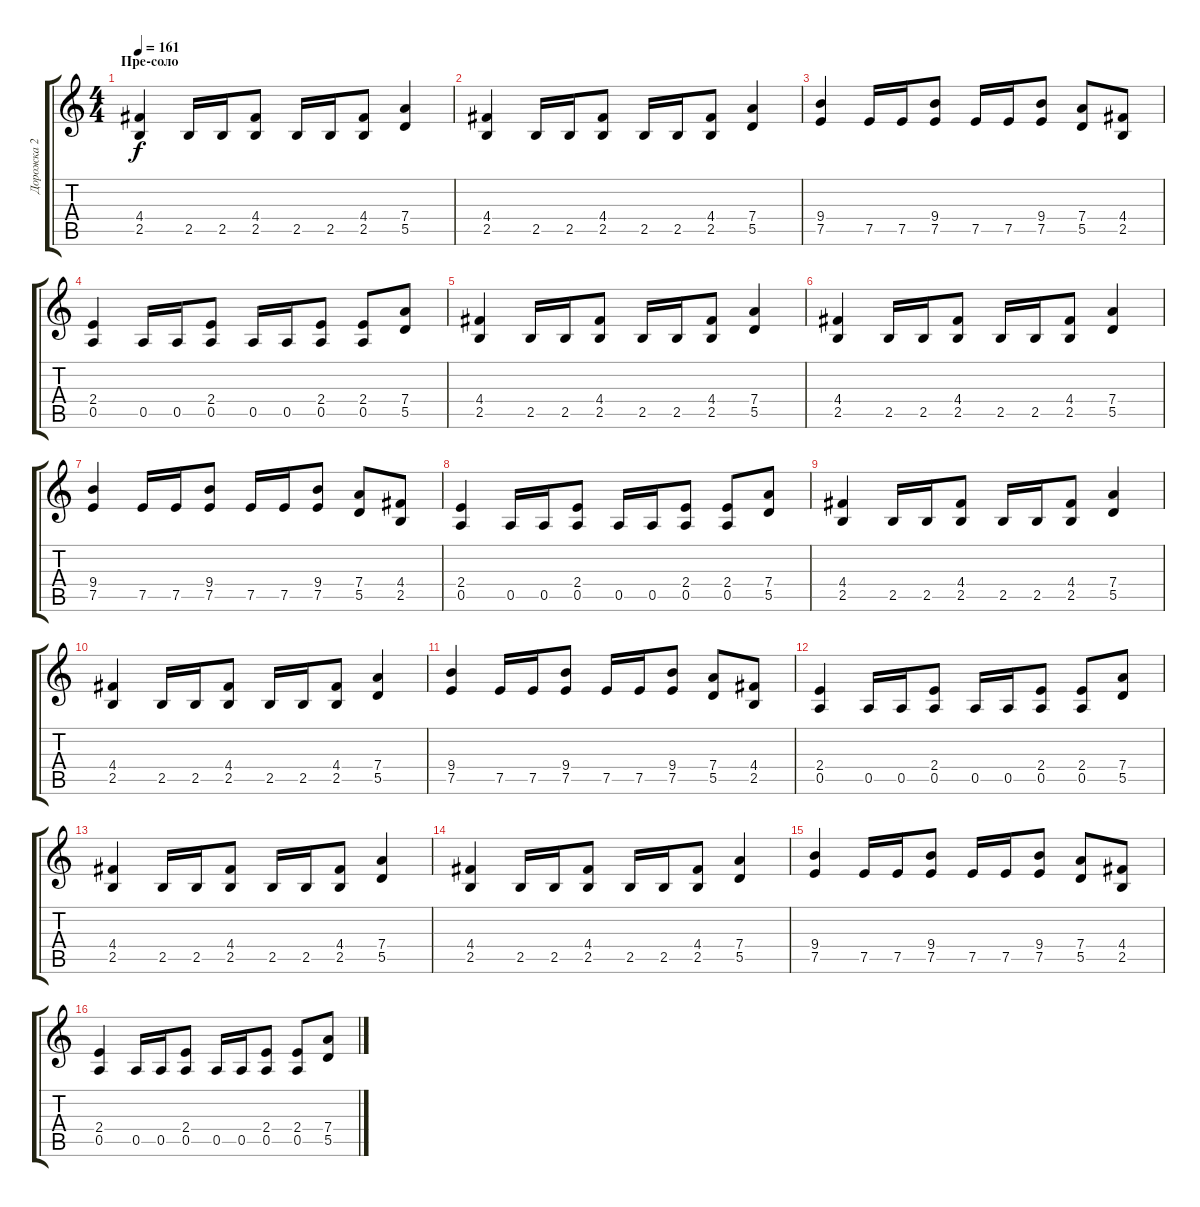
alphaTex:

\track ("Дорожка 2" "Дорожка 2") {instrument distortionguitar}
\staff {score tabs}
\tuning (E4 B3 G3 D3 A2 E2) {hide}
\ts (4 4)
\section ("" "Пре-соло")
\tempo 161
\clef g2
\ks c
(4.4 2.5).4{dy f} 2.5.16 2.5.16 (4.4 2.5).8 2.5.16 2.5.16 (4.4 2.5).8 (7.4 5.5).4 |
(4.4 2.5).4 2.5.16 2.5.16 (4.4 2.5).8 2.5.16 2.5.16 (4.4 2.5).8 (7.4 5.5).4 |
(9.4 7.5).4 7.5.16 7.5.16 (9.4 7.5).8 7.5.16 7.5.16 (9.4 7.5).8 (7.4 5.5).8 (4.4 2.5).8 |
(2.4 0.5).4 0.5.16 0.5.16 (2.4 0.5).8 0.5.16 0.5.16 (2.4 0.5).8 (2.4 0.5).8 (7.4 5.5).8 |
(4.4 2.5).4 2.5.16 2.5.16 (4.4 2.5).8 2.5.16 2.5.16 (4.4 2.5).8 (7.4 5.5).4 |
(4.4 2.5).4 2.5.16 2.5.16 (4.4 2.5).8 2.5.16 2.5.16 (4.4 2.5).8 (7.4 5.5).4 |
(9.4 7.5).4 7.5.16 7.5.16 (9.4 7.5).8 7.5.16 7.5.16 (9.4 7.5).8 (7.4 5.5).8 (4.4 2.5).8 |
(2.4 0.5).4 0.5.16 0.5.16 (2.4 0.5).8 0.5.16 0.5.16 (2.4 0.5).8 (2.4 0.5).8 (7.4 5.5).8 |
(4.4 2.5).4 2.5.16 2.5.16 (4.4 2.5).8 2.5.16 2.5.16 (4.4 2.5).8 (7.4 5.5).4 |
(4.4 2.5).4 2.5.16 2.5.16 (4.4 2.5).8 2.5.16 2.5.16 (4.4 2.5).8 (7.4 5.5).4 |
(9.4 7.5).4 7.5.16 7.5.16 (9.4 7.5).8 7.5.16 7.5.16 (9.4 7.5).8 (7.4 5.5).8 (4.4 2.5).8 |
(2.4 0.5).4 0.5.16 0.5.16 (2.4 0.5).8 0.5.16 0.5.16 (2.4 0.5).8 (2.4 0.5).8 (7.4 5.5).8 |
(4.4 2.5).4 2.5.16 2.5.16 (4.4 2.5).8 2.5.16 2.5.16 (4.4 2.5).8 (7.4 5.5).4 |
(4.4 2.5).4 2.5.16 2.5.16 (4.4 2.5).8 2.5.16 2.5.16 (4.4 2.5).8 (7.4 5.5).4 |
(9.4 7.5).4 7.5.16 7.5.16 (9.4 7.5).8 7.5.16 7.5.16 (9.4 7.5).8 (7.4 5.5).8 (4.4 2.5).8 |
(2.4 0.5).4 0.5.16 0.5.16 (2.4 0.5).8 0.5.16 0.5.16 (2.4 0.5).8 (2.4 0.5).8 (7.4 5.5).8
